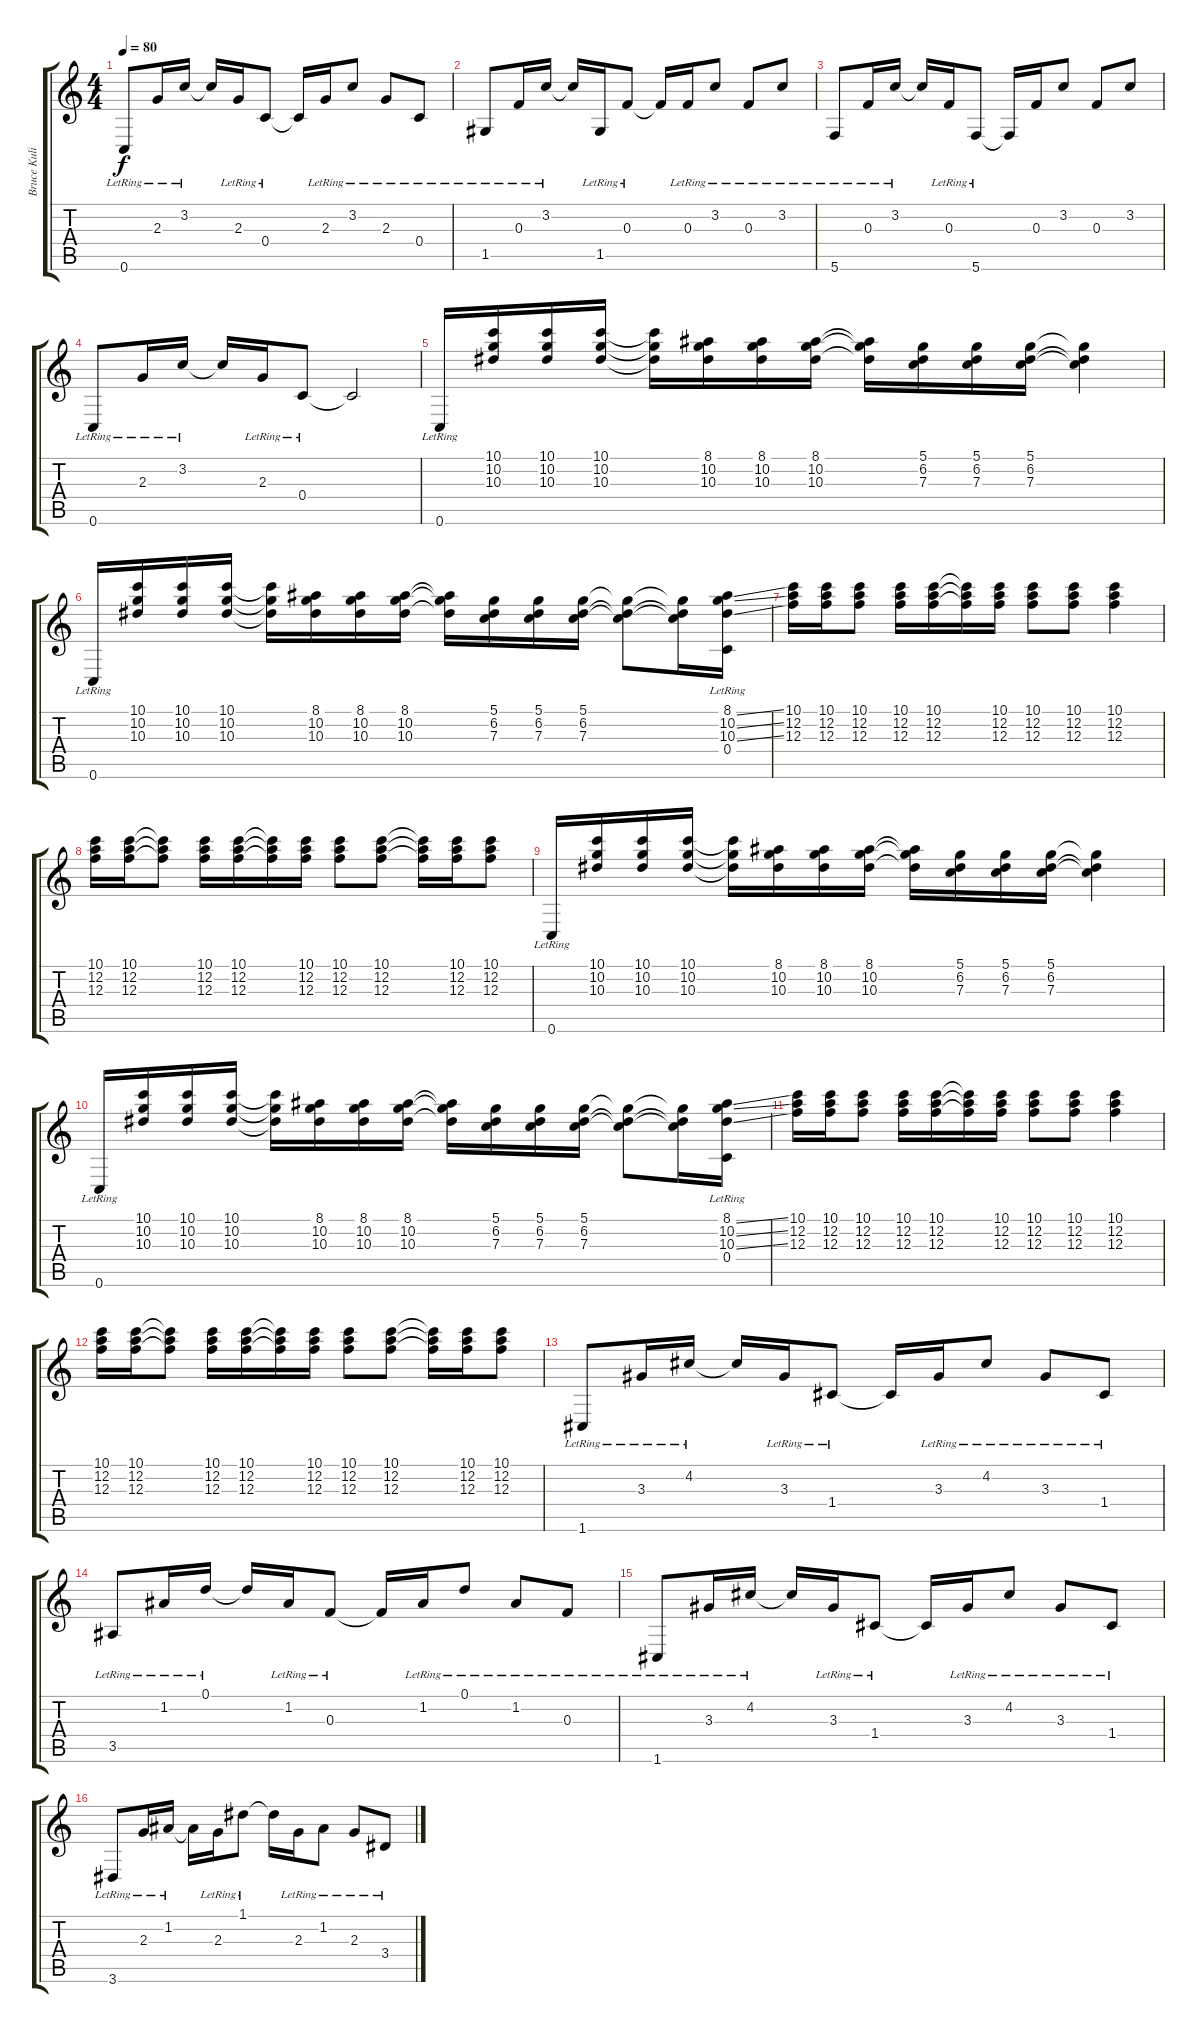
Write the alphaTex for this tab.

\track ("Bruce Kulick" "Bruce Kuli") {instrument acousticguitarsteel}
\staff {score tabs}
\tuning (D4 A3 F3 C3 G2 C2) {hide}
\ts (4 4)
\tempo 80
\clef g2
\ks c
0.6{lr}.8{dy f} 2.3{lr}.16 3.2{lr}.16 3.2{t}.16 2.3{lr}.16 0.4{lr}.8 0.4{t}.16 2.3{lr}.16 3.2{lr}.8 2.3{lr}.8 0.4{lr}.8 |
1.5{lr}.8 0.3{lr}.16 3.2{lr}.16 3.2{t}.16 1.5{lr}.16 0.3{lr}.8 0.3{t}.16 0.3{lr}.16 3.2{lr}.8 0.3{lr}.8 3.2{lr}.8 |
5.6{lr}.8 0.3{lr}.16 3.2{lr}.16 3.2{t}.16 0.3{lr}.16 5.6{lr}.8 5.6{t}.16 0.3.16 3.2.8 0.3.8 3.2.8 |
0.6{lr}.8 2.3{lr}.16 3.2{lr}.16 3.2{t}.16 2.3{lr}.16 0.4{lr}.8 0.4{t}.2 |
0.6{lr}.16 (10.1 10.2 10.3).16 (10.1 10.2 10.3).16 (10.1 10.2 10.3).16 (10.1{t} 10.2{t} 10.3{t}).16 (8.1 10.2 10.3).16 (8.1 10.2 10.3).16 (8.1 10.2 10.3).16 (8.1{t} 10.2{t} 10.3{t}).16 (5.1 6.2 7.3).16 (5.1 6.2 7.3).16 (5.1 6.2 7.3).16 (5.1{t} 6.2{t} 7.3{t}).4 |
0.6{lr}.16 (10.1 10.2 10.3).16 (10.1 10.2 10.3).16 (10.1 10.2 10.3).16 (10.1{t} 10.2{t} 10.3{t}).16 (8.1 10.2 10.3).16 (8.1 10.2 10.3).16 (8.1 10.2 10.3).16 (8.1{t} 10.2{t} 10.3{t}).16 (5.1 6.2 7.3).16 (5.1 6.2 7.3).16 (5.1 6.2 7.3).16 (5.1{t} 6.2{t} 7.3{t}).8 (5.1{t} 6.2{t} 7.3{t}).16 (8.1{ss} 10.2{ss} 10.3{ss} 0.4{lr}).16 |
(10.1 12.2 12.3).16 (10.1 12.2 12.3).16 (10.1 12.2 12.3).8 (10.1 12.2 12.3).16 (10.1 12.2 12.3).16 (10.1{t} 12.2{t} 12.3{t}).16 (10.1 12.2 12.3).16 (10.1 12.2 12.3).8 (10.1 12.2 12.3).8 (10.1 12.2 12.3).4 |
(10.1 12.2 12.3).16 (10.1 12.2 12.3).16 (10.1{t} 12.2{t} 12.3{t}).8 (10.1 12.2 12.3).16 (10.1 12.2 12.3).16 (10.1{t} 12.2{t} 12.3{t}).16 (10.1 12.2 12.3).16 (10.1 12.2 12.3).8 (10.1 12.2 12.3).8 (10.1{t} 12.2{t} 12.3{t}).16 (10.1 12.2 12.3).16 (10.1 12.2 12.3).8 |
0.6{lr}.16 (10.1 10.2 10.3).16 (10.1 10.2 10.3).16 (10.1 10.2 10.3).16 (10.1{t} 10.2{t} 10.3{t}).16 (8.1 10.2 10.3).16 (8.1 10.2 10.3).16 (8.1 10.2 10.3).16 (8.1{t} 10.2{t} 10.3{t}).16 (5.1 6.2 7.3).16 (5.1 6.2 7.3).16 (5.1 6.2 7.3).16 (5.1{t} 6.2{t} 7.3{t}).4 |
0.6{lr}.16 (10.1 10.2 10.3).16 (10.1 10.2 10.3).16 (10.1 10.2 10.3).16 (10.1{t} 10.2{t} 10.3{t}).16 (8.1 10.2 10.3).16 (8.1 10.2 10.3).16 (8.1 10.2 10.3).16 (8.1{t} 10.2{t} 10.3{t}).16 (5.1 6.2 7.3).16 (5.1 6.2 7.3).16 (5.1 6.2 7.3).16 (5.1{t} 6.2{t} 7.3{t}).8 (5.1{t} 6.2{t} 7.3{t}).16 (8.1{ss} 10.2{ss} 10.3{ss} 0.4{lr}).16 |
(10.1 12.2 12.3).16 (10.1 12.2 12.3).16 (10.1 12.2 12.3).8 (10.1 12.2 12.3).16 (10.1 12.2 12.3).16 (10.1{t} 12.2{t} 12.3{t}).16 (10.1 12.2 12.3).16 (10.1 12.2 12.3).8 (10.1 12.2 12.3).8 (10.1 12.2 12.3).4 |
(10.1 12.2 12.3).16 (10.1 12.2 12.3).16 (10.1{t} 12.2{t} 12.3{t}).8 (10.1 12.2 12.3).16 (10.1 12.2 12.3).16 (10.1{t} 12.2{t} 12.3{t}).16 (10.1 12.2 12.3).16 (10.1 12.2 12.3).8 (10.1 12.2 12.3).8 (10.1{t} 12.2{t} 12.3{t}).16 (10.1 12.2 12.3).16 (10.1 12.2 12.3).8 |
1.6{lr}.8 3.3{lr}.16 4.2{lr}.16 4.2{t}.16 3.3{lr}.16 1.4{lr}.8 1.4{t}.16 3.3{lr}.16 4.2{lr}.8 3.3{lr}.8 1.4{lr}.8 |
3.5{lr}.8 1.2{lr}.16 0.1{lr}.16 0.1{t}.16 1.2{lr}.16 0.3{lr}.8 0.3{t}.16 1.2{lr}.16 0.1{lr}.8 1.2{lr}.8 0.3{lr}.8 |
1.6{lr}.8 3.3{lr}.16 4.2{lr}.16 4.2{t}.16 3.3{lr}.16 1.4{lr}.8 1.4{t}.16 3.3{lr}.16 4.2{lr}.8 3.3{lr}.8 1.4{lr}.8 |
3.6{lr}.8 2.3{lr}.16 1.2{lr}.16 1.2{t}.16 2.3{lr}.16 1.1{lr}.8 1.1{t}.16 2.3{lr}.16 1.2{lr}.8 2.3{lr}.8 3.4{lr}.8
